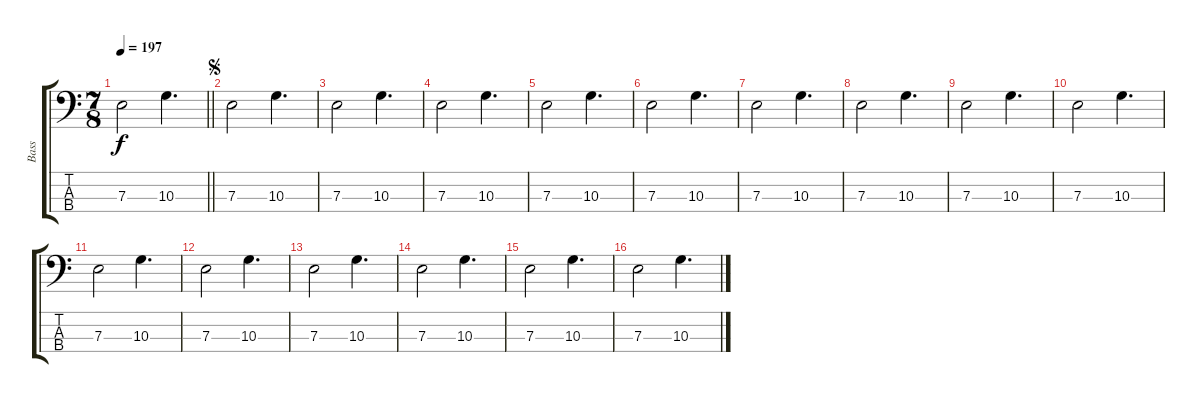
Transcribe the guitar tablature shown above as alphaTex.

\track ("Bass" "Bass") {instrument electricbassfinger}
\staff {score tabs}
\tuning (G2 D2 A1 E1) {hide}
\ts (7 8)
\tempo 197
\clef f4
\barLineRight lightlight
\ks c
7.3.2{dy f instrument acousticbass} 10.3.4{d} |
\jump segno
7.3.2{instrument acousticbass} 10.3.4{d} |
7.3.2{instrument acousticbass} 10.3.4{d} |
7.3.2{instrument acousticbass} 10.3.4{d} |
7.3.2{instrument acousticbass} 10.3.4{d} |
7.3.2{instrument acousticbass} 10.3.4{d} |
7.3.2{instrument acousticbass} 10.3.4{d} |
7.3.2{instrument acousticbass} 10.3.4{d} |
7.3.2{instrument acousticbass} 10.3.4{d} |
7.3.2{instrument acousticbass} 10.3.4{d} |
7.3.2{instrument acousticbass} 10.3.4{d} |
7.3.2{instrument acousticbass} 10.3.4{d} |
7.3.2{instrument acousticbass} 10.3.4{d} |
7.3.2{instrument acousticbass} 10.3.4{d} |
7.3.2{instrument acousticbass} 10.3.4{d} |
7.3.2{instrument acousticbass} 10.3.4{d}
